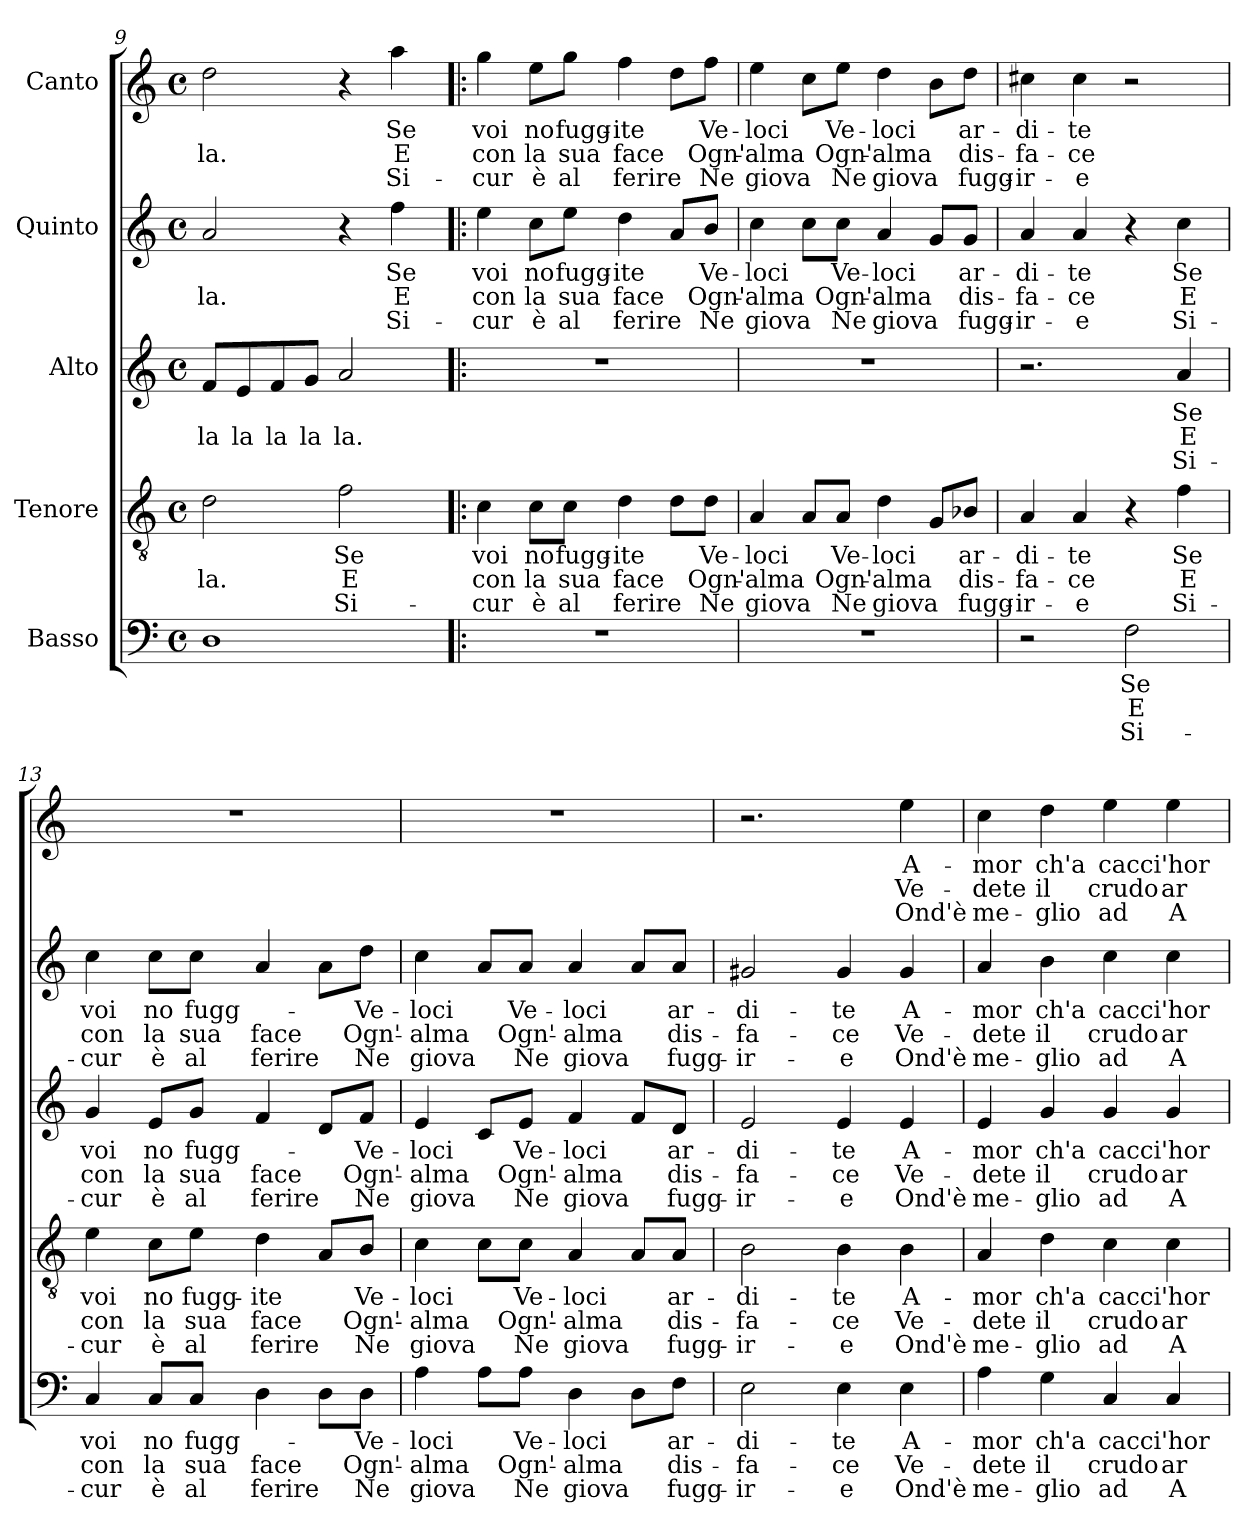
**kern	**text	**text	**text	**kern	**text	**text	**text	**kern	**text	**text	**text	**kern	**text	**text	**text	**kern	**text	**text	**text
*part5	*part5	*part5	*part5	*part4	*part4	*part4	*part4	*part3	*part3	*part3	*part3	*part2	*part2	*part2	*part2	*part1	*part1	*part1	*part1
*staff5	*staff5	*staff5	*staff5	*staff4	*staff4	*staff4	*staff4	*staff3	*staff3	*staff3	*staff3	*staff2	*staff2	*staff2	*staff2	*staff1	*staff1	*staff1	*staff1
*I"Basso	*	*	*	*I"Tenore	*	*	*	*I"Alto	*	*	*	*I"Quinto	*	*	*	*I"Canto	*	*	*
*clefF4	*	*	*	*clefGv2	*	*	*	*clefG2	*	*	*	*clefG2	*	*	*	*clefG2	*	*	*
*k[]	*	*	*	*k[]	*	*	*	*k[]	*	*	*	*k[]	*	*	*	*k[]	*	*	*
*a:	*	*	*	*a:	*	*	*	*a:	*	*	*	*a:	*	*	*	*a:	*	*	*
*M4/4	*	*	*	*M4/4	*	*	*	*M4/4	*	*	*	*M4/4	*	*	*	*M4/4	*	*	*
*met(c)	*	*	*	*met(c)	*	*	*	*met(c)	*	*	*	*met(c)	*	*	*	*met(c)	*	*	*
=9	=9	=9	=9	=9	=9	=9	=9	=9	=9	=9	=9	=9	=9	=9	=9	=9	=9	=9	=9
!	!	!	!	!	!	!LO:LY:b	!	!	!	!LO:LY:b	!	!	!	!LO:LY:b	!	!	!	!LO:LY:b	!
1D	.	.	.	2d\	.	la.	.	8f/L	.	la	.	2a/	.	la.	.	2dd\	.	la.	.
!	!	!	!	!	!	!	!	!	!	!LO:LY:b	!	!	!	!	!	!	!	!	!
.	.	.	.	.	.	.	.	8e/	.	la	.	.	.	.	.	.	.	.	.
!	!	!	!	!	!	!	!	!	!	!LO:LY:b	!	!	!	!	!	!	!	!	!
.	.	.	.	.	.	.	.	8f/	.	la	.	.	.	.	.	.	.	.	.
!	!	!	!	!	!	!	!	!	!	!LO:LY:b	!	!	!	!	!	!	!	!	!
.	.	.	.	.	.	.	.	8g/J	.	la	.	.	.	.	.	.	.	.	.
!	!	!	!	!	!LO:LY:b	!LO:LY:b	!LO:LY:b	!	!	!LO:LY:b	!	!	!	!	!	!	!	!	!
.	.	.	.	2f\	Se	E	Si-	2a/	.	la.	.	4r	.	.	.	4r	.	.	.
!	!	!	!	!	!	!	!	!	!	!	!	!	!LO:LY:b	!LO:LY:b	!LO:LY:b	!	!LO:LY:b	!LO:LY:b	!LO:LY:b
.	.	.	.	.	.	.	.	.	.	.	.	4ff\	Se	E	Si-	4aa\	Se	E	Si-
=10!|:	=10!|:	=10!|:	=10!|:	=10!|:	=10!|:	=10!|:	=10!|:	=10!|:	=10!|:	=10!|:	=10!|:	=10!|:	=10!|:	=10!|:	=10!|:	=10!|:	=10!|:	=10!|:	=10!|:
!	!	!	!	!	!LO:LY:b	!LO:LY:b	!LO:LY:b	!	!	!	!	!	!LO:LY:b	!LO:LY:b	!LO:LY:b	!	!LO:LY:b	!LO:LY:b	!LO:LY:b
1r	.	.	.	4c\	voi	con	-cur	1r	.	.	.	4ee\	voi	con	-cur	4gg\	voi	con	-cur
!	!	!	!	!	!LO:LY:b	!LO:LY:b	!LO:LY:b	!	!	!	!	!	!LO:LY:b	!LO:LY:b	!LO:LY:b	!	!LO:LY:b	!LO:LY:b	!LO:LY:b
.	.	.	.	8c\L	no	la	è	.	.	.	.	8cc\L	no	la	è	8ee\L	no	la	è
!	!	!	!	!	!LO:LY:b	!LO:LY:b	!LO:LY:b	!	!	!	!	!	!LO:LY:b	!LO:LY:b	!LO:LY:b	!	!LO:LY:b	!LO:LY:b	!LO:LY:b
.	.	.	.	8c\J	fugg-	sua	al	.	.	.	.	8ee\J	fugg-	sua	al	8gg\J	fugg-	sua	al
!	!	!	!	!	!LO:LY:b	!LO:LY:b	!LO:LY:b	!	!	!	!	!	!LO:LY:b	!LO:LY:b	!LO:LY:b	!	!LO:LY:b	!LO:LY:b	!LO:LY:b
.	.	.	.	4d\	-ite	face	ferire	.	.	.	.	4dd\	-ite	face	ferire	4ff\	-ite	face	ferire
.	.	.	.	8d\L	.	.	.	.	.	.	.	8a/L	.	.	.	8dd\L	.	.	.
!	!	!	!	!	!LO:LY:b	!LO:LY:b	!LO:LY:b	!	!	!	!	!	!LO:LY:b	!LO:LY:b	!LO:LY:b	!	!LO:LY:b	!LO:LY:b	!LO:LY:b
.	.	.	.	8d\J	Ve-	Ogn'-	Ne	.	.	.	.	8b/J	Ve-	Ogn'-	Ne	8ff\J	Ve-	Ogn'-	Ne
=11	=11	=11	=11	=11	=11	=11	=11	=11	=11	=11	=11	=11	=11	=11	=11	=11	=11	=11	=11
!	!	!	!	!	!LO:LY:b	!LO:LY:b	!LO:LY:b	!	!	!	!	!	!LO:LY:b	!LO:LY:b	!LO:LY:b	!	!LO:LY:b	!LO:LY:b	!LO:LY:b
1r	.	.	.	4A/	-loci	-alma	giova	1r	.	.	.	4cc\	-loci	-alma	giova	4ee\	-loci	-alma	giova
.	.	.	.	8A/L	.	.	.	.	.	.	.	8cc\L	.	.	.	8cc\L	.	.	.
!	!	!	!	!	!LO:LY:b	!LO:LY:b	!LO:LY:b	!	!	!	!	!	!LO:LY:b	!LO:LY:b	!LO:LY:b	!	!LO:LY:b	!LO:LY:b	!LO:LY:b
.	.	.	.	8A/J	Ve-	Ogn'-	Ne	.	.	.	.	8cc\J	Ve-	Ogn'-	Ne	8ee\J	Ve-	Ogn'-	Ne
!	!	!	!	!	!LO:LY:b	!LO:LY:b	!LO:LY:b	!	!	!	!	!	!LO:LY:b	!LO:LY:b	!LO:LY:b	!	!LO:LY:b	!LO:LY:b	!LO:LY:b
.	.	.	.	4d\	-loci	-alma	giova	.	.	.	.	4a/	-loci	-alma	giova	4dd\	-loci	-alma	giova
.	.	.	.	8G/L	.	.	.	.	.	.	.	8g/L	.	.	.	8b\L	.	.	.
!	!	!	!	!	!LO:LY:b	!LO:LY:b	!LO:LY:b	!	!	!	!	!	!LO:LY:b	!LO:LY:b	!LO:LY:b	!	!LO:LY:b	!LO:LY:b	!LO:LY:b
.	.	.	.	8B-X/J	ar-	dis-	fugg-	.	.	.	.	8g/J	ar-	dis-	fugg-	8dd\J	ar-	dis-	fugg-
!!LO:PB:g=z
=12	=12	=12	=12	=12	=12	=12	=12	=12	=12	=12	=12	=12	=12	=12	=12	=12	=12	=12	=12
!	!	!	!	!	!LO:LY:b	!LO:LY:b	!LO:LY:b	!	!	!	!	!	!LO:LY:b	!LO:LY:b	!LO:LY:b	!	!LO:LY:b	!LO:LY:b	!LO:LY:b
2r	.	.	.	4A/	-di-	-fa-	-ir-	2.r	.	.	.	4a/	-di-	-fa-	-ir-	4cc#X\	-di-	-fa-	-ir-
!	!	!	!	!	!LO:LY:b	!LO:LY:b	!LO:LY:b	!	!	!	!	!	!LO:LY:b	!LO:LY:b	!LO:LY:b	!	!LO:LY:b	!LO:LY:b	!LO:LY:b
.	.	.	.	4A/	-te	-ce	-e	.	.	.	.	4a/	-te	-ce	-e	4cc#\	-te	-ce	-e
!	!LO:LY:b	!LO:LY:b	!LO:LY:b	!	!	!	!	!	!	!	!	!	!	!	!	!	!	!	!
2F\	Se	E	Si-	4r	.	.	.	.	.	.	.	4r	.	.	.	2r	.	.	.
!	!	!	!	!	!LO:LY:b	!LO:LY:b	!LO:LY:b	!	!LO:LY:b	!LO:LY:b	!LO:LY:b	!	!LO:LY:b	!LO:LY:b	!LO:LY:b	!	!	!	!
.	.	.	.	4f\	Se	E	Si-	4a/	Se	E	Si-	4cc\	Se	E	Si-	.	.	.	.
=13	=13	=13	=13	=13	=13	=13	=13	=13	=13	=13	=13	=13	=13	=13	=13	=13	=13	=13	=13
!	!LO:LY:b	!LO:LY:b	!LO:LY:b	!	!LO:LY:b	!LO:LY:b	!LO:LY:b	!	!LO:LY:b	!LO:LY:b	!LO:LY:b	!	!LO:LY:b	!LO:LY:b	!LO:LY:b	!	!	!	!
4C/	voi	con	-cur	4e\	voi	con	-cur	4g/	voi	con	-cur	4cc\	voi	con	-cur	1r	.	.	.
!	!LO:LY:b	!LO:LY:b	!LO:LY:b	!	!LO:LY:b	!LO:LY:b	!LO:LY:b	!	!LO:LY:b	!LO:LY:b	!LO:LY:b	!	!LO:LY:b	!LO:LY:b	!LO:LY:b	!	!	!	!
8C/L	no	la	è	8c\L	no	la	è	8e/L	no	la	è	8cc\L	no	la	è	.	.	.	.
!	!LO:LY:b	!LO:LY:b	!LO:LY:b	!	!LO:LY:b	!LO:LY:b	!LO:LY:b	!	!LO:LY:b	!LO:LY:b	!LO:LY:b	!	!LO:LY:b	!LO:LY:b	!LO:LY:b	!	!	!	!
8C/J	fugg-	sua	al	8e\J	fugg-	sua	al	8g/J	fugg-	sua	al	8cc\J	fugg-	sua	al	.	.	.	.
!	!	!LO:LY:b	!LO:LY:b	!	!LO:LY:b	!LO:LY:b	!LO:LY:b	!	!	!LO:LY:b	!LO:LY:b	!	!	!LO:LY:b	!LO:LY:b	!	!	!	!
4D\	.	face	ferire	4d\	-ite	face	ferire	4f/	.	face	ferire	4a/	.	face	ferire	.	.	.	.
8D\L	.	.	.	8A/L	.	.	.	8d/L	.	.	.	8a\L	.	.	.	.	.	.	.
!	!LO:LY:b	!LO:LY:b	!LO:LY:b	!	!LO:LY:b	!LO:LY:b	!LO:LY:b	!	!LO:LY:b	!LO:LY:b	!LO:LY:b	!	!LO:LY:b	!LO:LY:b	!LO:LY:b	!	!	!	!
8D\J	Ve-	Ogn'-	Ne	8B/J	Ve-	Ogn'-	Ne	8f/J	Ve-	Ogn'-	Ne	8dd\J	Ve-	Ogn'-	Ne	.	.	.	.
=14	=14	=14	=14	=14	=14	=14	=14	=14	=14	=14	=14	=14	=14	=14	=14	=14	=14	=14	=14
!	!LO:LY:b	!LO:LY:b	!LO:LY:b	!	!LO:LY:b	!LO:LY:b	!LO:LY:b	!	!LO:LY:b	!LO:LY:b	!LO:LY:b	!	!LO:LY:b	!LO:LY:b	!LO:LY:b	!	!	!	!
4A\	-loci	-alma	giova	4c\	-loci	-alma	giova	4e/	-loci	-alma	giova	4cc\	-loci	-alma	giova	1r	.	.	.
8A\L	.	.	.	8c\L	.	.	.	8c/L	.	.	.	8a/L	.	.	.	.	.	.	.
!	!LO:LY:b	!LO:LY:b	!LO:LY:b	!	!LO:LY:b	!LO:LY:b	!LO:LY:b	!	!LO:LY:b	!LO:LY:b	!LO:LY:b	!	!LO:LY:b	!LO:LY:b	!LO:LY:b	!	!	!	!
8A\J	Ve-	Ogn'-	Ne	8c\J	Ve-	Ogn'-	Ne	8e/J	Ve-	Ogn'-	Ne	8a/J	Ve-	Ogn'-	Ne	.	.	.	.
!	!LO:LY:b	!LO:LY:b	!LO:LY:b	!	!LO:LY:b	!LO:LY:b	!LO:LY:b	!	!LO:LY:b	!LO:LY:b	!LO:LY:b	!	!LO:LY:b	!LO:LY:b	!LO:LY:b	!	!	!	!
4D\	-loci	-alma	giova	4A/	-loci	-alma	giova	4f/	-loci	-alma	giova	4a/	-loci	-alma	giova	.	.	.	.
8D\L	.	.	.	8A/L	.	.	.	8f/L	.	.	.	8a/L	.	.	.	.	.	.	.
!	!LO:LY:b	!LO:LY:b	!LO:LY:b	!	!LO:LY:b	!LO:LY:b	!LO:LY:b	!	!LO:LY:b	!LO:LY:b	!LO:LY:b	!	!LO:LY:b	!LO:LY:b	!LO:LY:b	!	!	!	!
8F\J	ar-	dis-	fugg-	8A/J	ar-	dis-	fugg-	8d/J	ar-	dis-	fugg-	8a/J	ar-	dis-	fugg-	.	.	.	.
=15	=15	=15	=15	=15	=15	=15	=15	=15	=15	=15	=15	=15	=15	=15	=15	=15	=15	=15	=15
!	!LO:LY:b	!LO:LY:b	!LO:LY:b	!	!LO:LY:b	!LO:LY:b	!LO:LY:b	!	!LO:LY:b	!LO:LY:b	!LO:LY:b	!	!LO:LY:b	!LO:LY:b	!LO:LY:b	!	!	!	!
2E\	-di-	-fa-	-ir-	2B\	-di-	-fa-	-ir-	2e/	-di-	-fa-	-ir-	2g#X/	-di-	-fa-	-ir-	2.r	.	.	.
!	!LO:LY:b	!LO:LY:b	!LO:LY:b	!	!LO:LY:b	!LO:LY:b	!LO:LY:b	!	!LO:LY:b	!LO:LY:b	!LO:LY:b	!	!LO:LY:b	!LO:LY:b	!LO:LY:b	!	!	!	!
4E\	-te	-ce	-e	4B\	-te	-ce	-e	4e/	-te	-ce	-e	4g#/	-te	-ce	-e	.	.	.	.
!	!LO:LY:b	!LO:LY:b	!LO:LY:b	!	!LO:LY:b	!LO:LY:b	!LO:LY:b	!	!LO:LY:b	!LO:LY:b	!LO:LY:b	!	!LO:LY:b	!LO:LY:b	!LO:LY:b	!	!LO:LY:b	!LO:LY:b	!LO:LY:b
4E\	A-	Ve-	Ond'è	4B\	A-	Ve-	Ond'è	4e/	A-	Ve-	Ond'è	4g#/	A-	Ve-	Ond'è	4ee\	A-	Ve-	Ond'è
=16	=16	=16	=16	=16	=16	=16	=16	=16	=16	=16	=16	=16	=16	=16	=16	=16	=16	=16	=16
!	!LO:LY:b	!LO:LY:b	!LO:LY:b	!	!LO:LY:b	!LO:LY:b	!LO:LY:b	!	!LO:LY:b	!LO:LY:b	!LO:LY:b	!	!LO:LY:b	!LO:LY:b	!LO:LY:b	!	!LO:LY:b	!LO:LY:b	!LO:LY:b
4A\	-mor	-dete	me-	4A/	-mor	-dete	me-	4e/	-mor	-dete	me-	4a/	-mor	-dete	me-	4cc\	-mor	-dete	me-
!	!LO:LY:b	!LO:LY:b	!LO:LY:b	!	!LO:LY:b	!LO:LY:b	!LO:LY:b	!	!LO:LY:b	!LO:LY:b	!LO:LY:b	!	!LO:LY:b	!LO:LY:b	!LO:LY:b	!	!LO:LY:b	!LO:LY:b	!LO:LY:b
4G\	ch'a	il	-glio	4d\	ch'a	il	-glio	4g/	ch'a	il	-glio	4b\	ch'a	il	-glio	4dd\	ch'a	il	-glio
!	!LO:LY:b	!LO:LY:b	!LO:LY:b	!	!LO:LY:b	!LO:LY:b	!LO:LY:b	!	!LO:LY:b	!LO:LY:b	!LO:LY:b	!	!LO:LY:b	!LO:LY:b	!LO:LY:b	!	!LO:LY:b	!LO:LY:b	!LO:LY:b
4C/	cacci'hor	crudo	ad	4c\	cacci'hor	crudo	ad	4g/	cacci'hor	crudo	ad	4cc\	cacci'hor	crudo	ad	4ee\	cacci'hor	crudo	ad
!	!	!LO:LY:b	!LO:LY:b	!	!	!LO:LY:b	!LO:LY:b	!	!	!LO:LY:b	!LO:LY:b	!	!	!LO:LY:b	!LO:LY:b	!	!	!LO:LY:b	!LO:LY:b
4C/	.	ar-	A-	4c\	.	ar-	A-	4g/	.	ar-	A-	4cc\	.	ar-	A-	4ee\	.	ar-	A-
=	=	=	=	=	=	=	=	=	=	=	=	=	=	=	=	=	=	=	=
*-	*-	*-	*-	*-	*-	*-	*-	*-	*-	*-	*-	*-	*-	*-	*-	*-	*-	*-	*-
